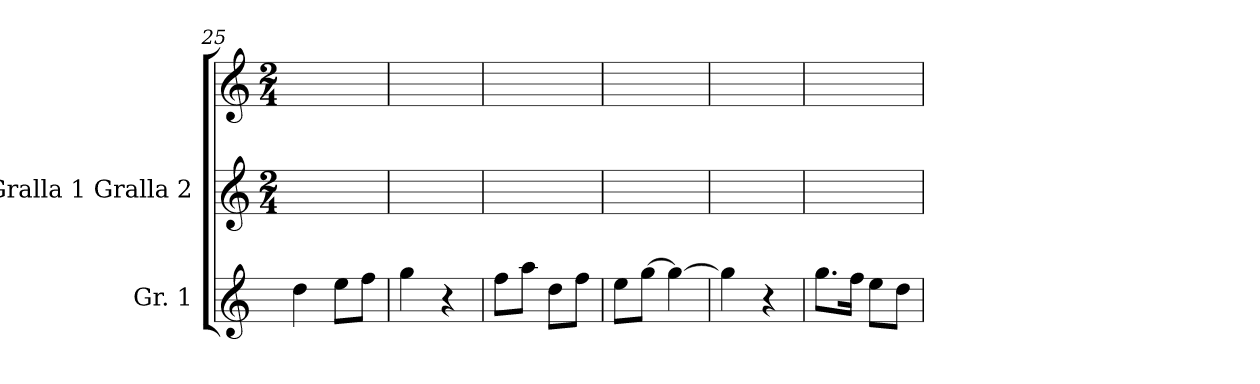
**kern	**kern	**kern
*part2	*part1	*part1
*staff3	*staff2	*staff1
*I"Gr. 1	*I"Gralla 1 Gralla 2	*
*I'Gr. 1	*I'Gr. 1	*
!!LO:LB:g=z
*clefG2	*clefG2	*clefG2
*k[]	*k[]	*k[]
*	*M2/4	*M2/4
=25	=25	=25
4dd\	2ryy	2ryy
8ee\L	.	.
8ff\J	.	.
=26	=26	=26
4gg\	2ryy	2ryy
4r	.	.
=27	=27	=27
8ff\L	2ryy	2ryy
8aa\J	.	.
8dd\L	.	.
8ff\J	.	.
=28	=28	=28
8ee\L	2ryy	2ryy
[8gg\J	.	.
4gg\_	.	.
=29	=29	=29
4gg\]	2ryy	2ryy
4r	.	.
=30	=30	=30
8.gg\L	2ryy	2ryy
16ff\Jk	.	.
8ee\L	.	.
8dd\J	.	.
=	=	=
*-	*-	*-
